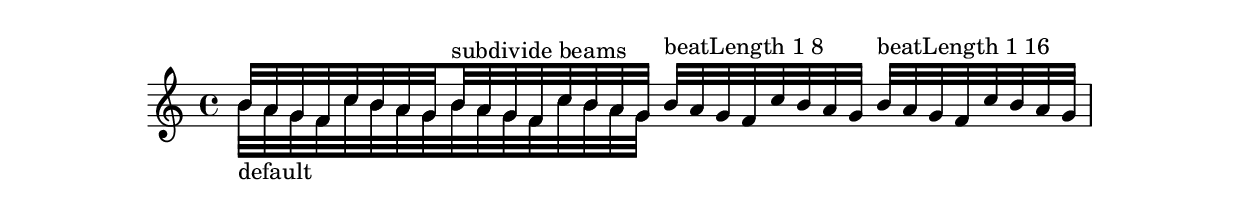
%% Do not edit this file; it is auto-generated from LSR http://lsr.dsi.unimi.it
%% This file is in the public domain.
\version "2.11.52"

\header {
  lsrtags = "rhythms"

  texidoc = "
Beams can be subdivided automatically.  By setting the property
@code{subdivideBeams}, beams are subdivided at beat positions (as
specified in @code{beatLength}). 

"
  doctitle = "Automatic beam subdivisions"
} % begin verbatim
\score {
  \new Staff \relative c'' {
    << {
      \voiceOne
      \set subdivideBeams = ##t
      b32[ a g f c' b a g b^"subdivide beams" a g f c' b a g]
      \oneVoice
    }
    \new Voice {
      \voiceTwo
      b32_"default"[ a g f c' b a g b a g f c' b a g]
    } >>
    \set beatLength = #(ly:make-moment 1 8)
    b32^"beatLength 1 8"[ a g f c' b a g]
    \set beatLength = #(ly:make-moment 1 16)
    b32^"beatLength 1 16"[ a g f c' b a g]
  }
}

